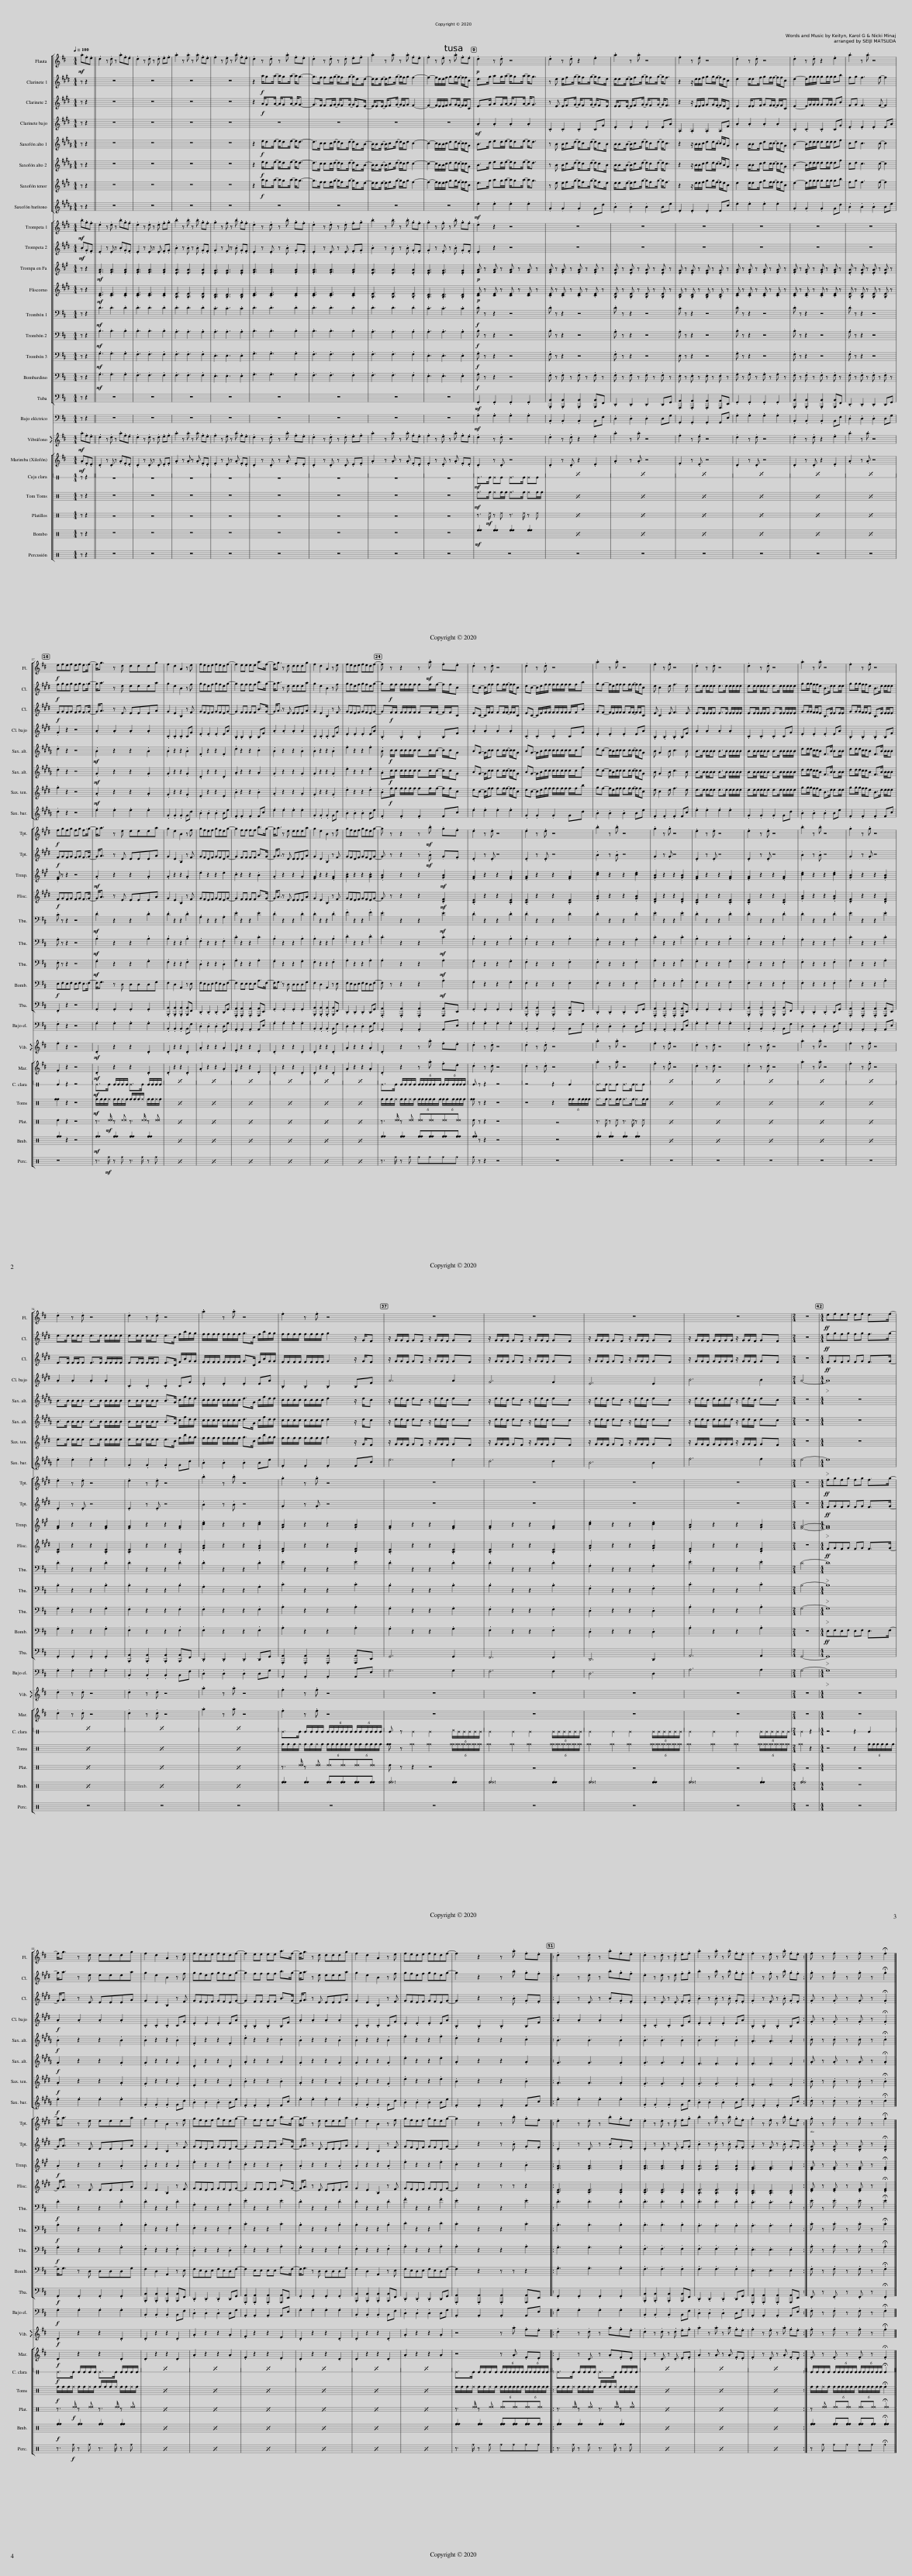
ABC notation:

X:1
%%score [ 1 2 3 4 5 6 7 8 ] [ 9 10 11 12 13 14 15 16 17 ] 18 19 [ 20 21 22 23 24 25 ]
L:1/8
Q:1/4=100
M:4/4
I:linebreak $
K:D
V:1 treble
V:2 treble transpose=-2
V:3 treble transpose=-2
V:4 treble transpose=-14
V:5 treble transpose=-9
V:6 treble transpose=-9
V:7 treble transpose=-14
V:8 treble transpose=-21
V:9 treble transpose=-2
V:10 treble transpose=-2
V:11 treble transpose=-7
V:12 treble transpose=-2
V:13 bass
V:14 bass
V:15 bass
V:16 bass
V:17 bass
V:18 bass transpose=-12
V:19 treble
V:20 treble
V:21 perc stafflines=1
K:none
V:22 perc
K:none
V:23 perc stafflines=3
K:none
V:24 perc
K:none
V:25 perc
K:none
V:1
!mf! .a.f.e || .d2 z .d z .a.f.e | .d2 z .d z .d .e.f | .a2 z .a z .a .f.e | .f2 z .e z .a .f.e | %5
 .d2 z .d z .a .f.e | .d2 z .d z .d .e.f | .a2 z .a z .a .f.e | .f2 z .e z .a .f.e |!p! .d2 z .d z4 | %10
 .d2 z .d z2 .e2 | .a2 z .a z4 | .f2 z .e z4 | .d2 z .d z4 | .d2 z .d z2 .e2 | %15
 .a2 z .a z4 |$!f! efef ef e>f- | f<g z d dddg | f2 d2 A2 z e | fede fedf- | %20
 f2 ee ee a>f- | f<g z d dddg | f2 d2 A2 z e | fede fedf- | f z z2 z!mf! .a .f.e | %25
 .d2 z .d z4 | .d2 z .d z4 | .a2 z .a z4 | .f2 z .f z4 | .d2 z .d z4 | %30
 .d2 z .d z4 | .a2 z .a z4 | .f2 z .f z4 |$ .d2 z .d z4 | .d2 z .d z4 | %35
 .a2 z .a z4 | .f2 z .f z4 | z8 | z8 | z8 | %40
 z8 |[M:2/4] z4 |[M:4/4]!ff! efef ef e>f- |$ f<g z d dddg | f2 d2 A2 z e | %45
 fede fedf- | f2 ee ee a>f- | f<g z d dddg | f2 d2 A2 z e | fede fedf- | %50
 f2 z2 z .a .f.e |: .d2 z .d z .a.f.e | .d2 z .d z .d .e.f | .a2 z .a z .a .f.e | .f2 z .e z .a .f.e :| %55
 .f z .f z .f z .!fermata!f2 |] %56
V:2
[K:E] z z2 || z8 | z8 | z8 | z8 | %5
 z2!f! a/ga/- a/ga/- a<g- | g>f ff/g/- g/fg/- g/ee/- | e/ee/- e/fg/- g/f/g f2- | f2- f/e/e/f/ gg/f/- f/f/c | e>g ag/a/- a/ga/- a<g | %10
 z e e/fg/- g/fg/- g/fe/ | e/ee/- e/fg/- g/fg/- g<f | z2 z/ e/e/f/ gg/f/- f/e/c | e2 e/ef/ gf/f/- f/f/c | e2- e/g/g/g/ gg/g/ gb | %15
 fg f3 f- f2 |$!f! fgfg fg f>g- | g<a z e eeea | g2 e2 B2 z f | gfef gfeg- | %20
 g2 ff ff b>g- | g<a z e eeea | g2 e2 B2 z f | gfef gfeg- | g!f!f/f/ f/f/f/f/ ff/f/- f/f/c | %25
 ec- c/f/f ff/f/- f/f/c | ec- c/e/f/f/ f/f/f/f/ f/f/b | gf- f/e/f/f/ ff/f/- f/f/c | e c2 e f3 e | e>e e/e/e e>e e/e/e/e/ | %30
 ee/e/ e/e/e e>e e/e/e/e/ | gg/g/ f/f/e B>e ee/e/ | gg/g/ f/f/e B>e e/e/e |$ e>e e/e/e e>e e/e/e/e/ | ee/e/ e/e/e e>c f/b/g/g/ | %35
 f/f/f/f/ f/f/f/f/ g>c f/b/g/g/ | f/f/f/f/ f/f/f/f/ g2 z/ G/F | z/ G/G/F/ GF z/ G/G/F/ GF | z/ G/G/F/ GF z/ G/G/F/ GF | z/ G/G/F/ GF z/ G/G/F/ GF | %40
 z/ G/G/F/ G/F/G/G/ z/ G/G/F/ GF |[M:2/4] z4 |[M:4/4]!ff! fgfg fg f>g- |$ g<a z e eeea | g2 e2 B2 z f | %45
 gfef gfeg- | g2 ff ff b>g- | g<a z e eeea | g2 e2 B2 z f | gfef gfeg- | %50
 g2 z2 z .b .g.f |: .e2 z .e z .b.g.f | .e2 z .e z .e .f.g | .b2 z .b z .b .g.f | .g2 z .f z .b .g.f :| %55
 .g z .g z .g z .!fermata!g2 |] %56
V:3
[K:E] z z2 || z8 | z8 | z8 | z8 | %5
 z2!f! A/GA/- A/GA/- A<G- | G>F FF/G/- G/FG/- G/EE/- | E/EE/- E/FG/- G/F/G F2- | F2- F/E/E/F/ GG/F/- F/F/C | E>G AG/A/- A/GA/- A<G | %10
 z E E/FG/- G/FG/- G/FE/ | E/EE/- E/FG/- G/FG/- G<F | z2 z/ E/E/F/ GG/F/- F/E/C | E2 E/EF/ GF/F/- F/F/C | E2- E/G/G/G/ GG/G/ GB | %15
 FG F3 F- F2 |$!f! FGFG FG F>G- | G<A z E EEEA | G2 E2 B,2 z F | GFEF GFEG- | %20
 G2 FF FF B>G- | G<A z E EEEA | G2 E2 B,2 z F | GFEF GFEG- | G!f!F/F/ F/F/F/F/ FF/F/- F/F/C | %25
 EC- C/F/F FF/F/- F/F/C | EC- C/E/F/F/ F/F/F/F/ F/F/B | GF- F/E/F/F/ FF/F/- F/F/C | E C2 E F3 E | E>E E/E/E E>E E/E/E/E/ | %30
 EE/E/ E/E/E E>E E/E/E/E/ | GG/G/ F/F/E B,>E EE/E/ | GG/G/ F/F/E B,>E E/E/E |$ E>E E/E/E E>E E/E/E/E/ | EE/E/ E/E/E E>C F/B/G/G/ | %35
 F/F/F/F/ F/F/F/F/ G>C F/B/G/G/ | F/F/F/F/ F/F/F/F/ G2 z/ G/F | z/ G/G/F/ GF z/ G/G/F/ GF | z/ G/G/F/ GF z/ G/G/F/ GF | z/ G/G/F/ GF z/ G/G/F/ GF | %40
 z/ G/G/F/ G/F/G/G/ z/ G/G/F/ GF |[M:2/4] z4 |[M:4/4]!ff! FGFG FG F>G- |$ G<A z E EEEA | G2 E2 B,2 z F | %45
 GFEF GFEG- | G2 FF FF B>G- | G<A z E EEEA | G2 E2 B,2 z F | GFEF GFEG- | %50
 G2 z2 z .B .G.F |: .E2 z .E z .B.G.F | .E2 z .E z .E .F.G | .B2 z .B z .B .G.F | .G2 z .F z .B .G.F :| %55
 .G z .G z .G z .!fermata!G2 |] %56
V:4
[K:E] z z2 || z8 | z8 | z8 | z8 | %5
 z8 | z8 | z8 | z8 |!mf! .A2 .A2 .A2 .A2 | %10
 .C2 .C2 .C2 CG | .E2 .E2 .E2 EA | .A,2 .A,2 .A,2 A,F | .A2 .A2 .A2 .A2 | .C2 .C2 .C2 CG | %15
 .E2 .E2 .E2 EA |$ .G2 z2 z4 | .A2 .A2 .A2 .A2 | .C2 .C2 .C2 CG | .E2 .E2 .E2 EA | %20
 .B,2 .B,2 .B,2 B,F | .A2 .A2 .A2 .A2 | .C2 .C2 .C2 CG | .E2 .E2 .E2 EA | .B,2 .B,2 .B,2 B,F | %25
 .A2 .A2 .A2 .A2 | .C2 .C2 .C2 CG | .E2 .E2 .E2 EA | .B,2 .B,2 .B,2 B,F | .A2 .A2 .A2 .A2 | %30
 .C2 .C2 .C2 CG | .E2 .E2 .E2 EA | .B,2 .B,2 .B,2 B,F |$ .A2 .A2 .A2 .A2 | .C2 .C2 .C2 CG | %35
 .E2 .E2 .E2 EA | .B,2 .B,2 .B,2 B,F | A6 A2 | G6 G2 | E6 E2 | %40
 B6 B2 |[M:2/4] A4- |[M:4/4]!>(! A8!>)! |$!f! .A2 .A2 .A2 .A2 | .C2 .C2 .C2 CG | %45
 .E2 .E2 .E2 EA | .B,2 .B,2 .B,2 B,F | .A2 .A2 .A2 .A2 | .C2 .C2 .C2 CG | .E2 .E2 .E2 EA | %50
 .B,2 .B,2 .B,2 B,F |: .A2 .A2 .A2 .A2 | .C2 .C2 .C2 CG | .E2 .E2 .E2 EA | .B,2 .B,2 .B,2 B,F :| %55
 .G z .G z .G z .!fermata!G2 |] %56
V:5
[K:B] z z2 || z8 | z8 | z8 | z8 | %5
 z2!f! e/de/- e/de/- e<d- | d>c cc/d/- d/cd/- d/BB/- | B/BB/- B/cd/- d/c/d c2- | c2- c/B/B/c/ dd/c/- c/c/G | B>d ed/e/- e/de/- e<d | %10
 z B B/cd/- d/cd/- d/cB/ | B/BB/- B/cd/- d/cd/- d<c | z2 z/ B/B/c/ dd/c/- c/B/G | B2 B/Bc/ dc/c/- c/c/G | B2- B/d/d/d/ dd/d/ df | %15
 cd c3 c- c2 |$ .d2 z2 z4 |!mf! .B2 z2 z2 .B2 | .B2 z2 z2 .B2 | .F2 z2 z2 .F2 | %20
 .d2 z2 z2 .c2 | .B2 z2 z2 .B2 | .B2 z2 z2 .B2 | .f2 z2 z2 .f2 | .B!f! c/c/ c/c/c/c/ cc/c/- c/c/G | %25
 BG- G/c/c cc/c/- c/c/G | BG- G/B/c/c/ c/c/c/c/ c/c/f | dc- c/B/c/c/ cc/c/- c/c/G | B G2 B c3 B | B>B B/B/B B>B B/B/B/B/ | %30
 BB/B/ B/B/B B>B B/B/B/B/ | dd/d/ c/c/B F>B BB/B/ | dd/d/ c/c/B F>B B/B/B |$ B>B B/B/B B>B B/B/B/B/ | BB/B/ B/B/B B>G c/f/d/d/ | %35
 c/c/c/c/ c/c/c/c/ d>G c/f/d/d/ | c/c/c/c/ c/c/c/c/ d2 z/ d/c | z/ d/d/c/ dc z/ d/d/c/ dc | z/ d/d/c/ dc z/ d/d/c/ dc | z/ d/d/c/ dc z/ d/d/c/ dc | %40
 z/ d/d/c/ d/c/d/d/ z/ d/d/c/ dc |[M:2/4] z4 |[M:4/4] z8 |$!f! .B2 z2 z2 .B2 | .B2 z2 z2 .B2 | %45
 .F2 z2 z2 .F2 | .d2 z2 z2 .c2 | .B2 z2 z2 .B2 | .B2 z2 z2 .B2 | .f2 z2 z2 .f2 | %50
 .d2 z2 z2 .c2 |: .B3 .B3 .B2 | .B3 .B3 .B2 | .B3 .B3 .B2 | .A3 .A3 .A2 :| %55
 .c z .c z .c z .!fermata!c2 |] %56
V:6
[K:B] z z2 || z8 | z8 | z8 | z8 | %5
 z2!f! e/de/- e/de/- e<d- | d>c cc/d/- d/cd/- d/BB/- | B/BB/- B/cd/- d/c/d c2- | c2- c/B/B/c/ dd/c/- c/c/G | B>d ed/e/- e/de/- e<d | %10
 z B B/cd/- d/cd/- d/cB/ | B/BB/- B/cd/- d/cd/- d<c | z2 z/ B/B/c/ dd/c/- c/B/G | B2 B/Bc/ dc/c/- c/c/G | B2- B/d/d/d/ dd/d/ df | %15
 cd c3 c- c2 |$ .d2 z2 z4 |!mf! .G2 z2 z2 .G2 | .G2 z2 z2 .G2 | .D2 z2 z2 .D2 | %20
 .A2 z2 z2 .A2 | .G2 z2 z2 .G2 | .G2 z2 z2 .G2 | .e2 z2 z2 .e2 | .A!f!c/c/ c/c/c/c/ cc/c/- c/c/G | %25
 BG- G/c/c cc/c/- c/c/G | BG- G/B/c/c/ c/c/c/c/ c/c/f | dc- c/B/c/c/ cc/c/- c/c/G | B G2 B c3 B | B>B B/B/B B>B B/B/B/B/ | %30
 BB/B/ B/B/B B>B B/B/B/B/ | dd/d/ c/c/B F>B BB/B/ | dd/d/ c/c/B F>B B/B/B |$ B>B B/B/B B>B B/B/B/B/ | BB/B/ B/B/B B>G c/f/d/d/ | %35
 c/c/c/c/ c/c/c/c/ d>G c/f/d/d/ | c/c/c/c/ c/c/c/c/ d2 z/ d/c | z/ d/d/c/ dc z/ d/d/c/ dc | z/ d/d/c/ dc z/ d/d/c/ dc | z/ d/d/c/ dc z/ d/d/c/ dc | %40
 z/ d/d/c/ d/c/d/d/ z/ d/d/c/ dc |[M:2/4] z4 |[M:4/4] z8 |$!f! .G2 z2 z2 .G2 | .G2 z2 z2 .G2 | %45
 .D2 z2 z2 .D2 | .A2 z2 z2 .A2 | .G2 z2 z2 .G2 | .G2 z2 z2 .G2 | .e2 z2 z2 .e2 | %50
 .A2 z2 z2 .A2 |: .G3 .G3 .G2 | .G3 .G3 .G2 | .F3 .F3 .F2 | .F3 .F3 .F2 :| %55
 .A z .A z .A z .!fermata!A2 |] %56
V:7
[K:E] z z2 || z8 | z8 | z8 | z8 | %5
 z2!f! a/ga/- a/ga/- a<g- | g>f ff/g/- g/fg/- g/ee/- | e/ee/- e/fg/- g/f/g f2- | f2- f/e/e/f/ gg/f/- f/f/c | e>g ag/a/- a/ga/- a<g | %10
 z e e/fg/- g/fg/- g/fe/ | e/ee/- e/fg/- g/fg/- g<f | z2 z/ e/e/f/ gg/f/- f/e/c | e2 e/ef/ gf/f/- f/f/c | e2- e/g/g/g/ gg/g/ gb | %15
 fg f3 f- f2 |$ .g2 z2 z4 |!mf! .A2 z2 z2 .A2 | .G2 z2 z2 .G2 | .E2 z2 z2 .E2 | %20
 .B2 z2 z2 .B2 | .A2 z2 z2 .A2 | .G2 z2 z2 .G2 | .e2 z2 z2 .e2 | .B!f!f/f/ f/f/f/f/ ff/f/- f/f/c | %25
 ec- c/f/f ff/f/- f/f/c | ec- c/e/f/f/ f/f/f/f/ f/f/b | gf- f/e/f/f/ ff/f/- f/f/c | e c2 e f3 e | e>e e/e/e e>e e/e/e/e/ | %30
 ee/e/ e/e/e e>e e/e/e/e/ | gg/g/ f/f/e B>e ee/e/ | gg/g/ f/f/e B>e e/e/e |$ e>e e/e/e e>e e/e/e/e/ | ee/e/ e/e/e e>c f/b/g/g/ | %35
 f/f/f/f/ f/f/f/f/ g>c f/b/g/g/ | f/f/f/f/ f/f/f/f/ g2 z/ G/F | z/ G/G/F/ GF z/ G/G/F/ GF | z/ G/G/F/ GF z/ G/G/F/ GF | z/ G/G/F/ GF z/ G/G/F/ GF | %40
 z/ G/G/F/ G/F/G/G/ z/ G/G/F/ GF |[M:2/4] z4 |[M:4/4] z8 |$!f! .A2 z2 z2 .A2 | .G2 z2 z2 .G2 | %45
 .E2 z2 z2 .E2 | .B2 z2 z2 .B2 | .A2 z2 z2 .A2 | .G2 z2 z2 .G2 | .e2 z2 z2 .e2 | %50
 .B2 z2 z2 .B2 |: .A3 .A3 .A2 | .G3 .G3 .G2 | .G3 .G3 .G2 | .F3 .F3 .F2 :| %55
 .B z .B z .B z .!fermata!B2 |] %56
V:8
[K:B] z z2 || z8 | z8 | z8 | z8 | %5
 z8 | z8 | z8 | z8 |!mf! .e2 .e2 .e2 .e2 | %10
 .G2 .G2 .G2 Gd | .B2 .B2 .B2 Be | .E2 .E2 .E2 Ec | .e2 .e2 .e2 .e2 | .G2 .G2 .G2 Gd | %15
 .B2 .B2 .B2 Be |$ .d2 z2 z4 | .e2 .e2 .e2 .e2 | .G2 .G2 .G2 Gd | .B2 .B2 .B2 Be | %20
 .F2 .F2 .F2 Fc | .e2 .e2 .e2 .e2 | .G2 .G2 .G2 Gd | .B2 .B2 .B2 Be | .F2 .F2 .F2 Fc | %25
 .e2 .e2 .e2 .e2 | .G2 .G2 .G2 Gd | .B2 .B2 .B2 Be | .F2 .F2 .F2 Fc | .e2 .e2 .e2 .e2 | %30
 .G2 .G2 .G2 Gd | .B2 .B2 .B2 Be | .F2 .F2 .F2 Fc |$ .e2 .e2 .e2 .e2 | .G2 .G2 .G2 Gd | %35
 .B2 .B2 .B2 Be | .F2 .F2 .F2 Fc | e6 e2 | d6 d2 | B6 B2 | %40
 f6 f2 |[M:2/4] e4- |[M:4/4]!>(! e8!>)! |$!f! .e2 .e2 .e2 .e2 | .G2 .G2 .G2 Gd | %45
 .B2 .B2 .B2 Be | .F2 .F2 .F2 Fc | .e2 .e2 .e2 .e2 | .G2 .G2 .G2 Gd | .B2 .B2 .B2 Be | %50
 .F2 .F2 .F2 Fc |: .e2 .e2 .e2 .e2 | .G2 .G2 .G2 Gd | .B2 .B2 .B2 Be | .F2 .F2 .F2 Fc :| %55
 .d z .d z .d z .!fermata!d2 |] %56
V:9
[K:E]!mf! .b.g.f || .e2 z .e z .b.g.f | .e2 z .e z .e .f.g | .b2 z .b z .b .g.f | .g2 z .f z .b .g.f | %5
 .e2 z .e z .b .g.f | .e2 z .e z .e .f.g | .b2 z .b z .b .g.f | .g2 z .f z .b .g.f | .e2 z2 z4 | %10
 z8 | z8 | z8 | z8 | z8 | %15
 z8 |$!f! fgfg fg f>g- | g<a z e eeea | g2 e2 B2 z f | gfef gfeg- | %20
 g2 ff ff b>g- | g<a z e eeea | g2 e2 B2 z f | gfef gfeg- | g z z2 z!mf! .b .g.f | %25
 .e2 z .e z4 | .e2 z .e z4 | .b2 z .b z4 | .g2 z .g z4 | .e2 z .e z4 | %30
 .e2 z .e z4 | .b2 z .b z4 | .g2 z .g z4 |$ .e2 z .e z4 | .e2 z .e z4 | %35
 .b2 z .b z4 | .g2 z .g z4 | z8 | z8 | z8 | %40
 z8 |[M:2/4] z4 |[M:4/4]!ff! fgfg fg f>g- |$ g<a z e eeea | g2 e2 B2 z f | %45
 gfef gfeg- | g2 ff ff b>g- | g<a z e eeea | g2 e2 B2 z f | gfef gfeg- | %50
 g2 z2 z .b .g.f |: .e2 z .e z .b.g.f | .e2 z .e z .e .f.g | .b2 z .b z .b .g.f | .g2 z .f z .b .g.f :| %55
 .g z .g z .g z .!fermata!g2 |] %56
V:10
[K:E]!mf! .B.G.F || .E2 z .E z .B.G.F | .E2 z .E z .E .F.G | .B2 z .B z .B .G.F | .G2 z .F z .B .G.F | %5
 .E2 z .E z .B .G.F | .E2 z .E z .E .F.G | .B2 z .B z .B .G.F | .G2 z .F z .B .G.F | .E2 z2 z4 | %10
 z8 | z8 | z8 | z8 | z8 | %15
 z8 |$!f! FGFG FG F>G- | G<A z E EEEA | G2 E2 B,2 z F | GFEF GFEG- | %20
 G2 FF FF B>G- | G<A z E EEEA | G2 E2 B,2 z F | GFEF GFEG- | G z z2 z!mf! .B .G.F | %25
 .E2 z .E z4 | .E2 z .E z4 | .B2 z .B z4 | .G2 z .G z4 | .E2 z .E z4 | %30
 .E2 z .E z4 | .B2 z .B z4 | .G2 z .G z4 |$ .E2 z .E z4 | .E2 z .E z4 | %35
 .B2 z .B z4 | .G2 z .G z4 | z8 | z8 | z8 | %40
 z8 |[M:2/4] z4 |[M:4/4]!ff! FGFG FG F>G- |$ G<A z E EEEA | G2 E2 B,2 z F | %45
 GFEF GFEG- | G2 FF FF B>G- | G<A z E EEEA | G2 E2 B,2 z F | GFEF GFEG- | %50
 G2 z2 z .B .G.F |: .E2 z .E z .B.G.F | .E2 z .E z .E .F.G | .B2 z .B z .B .G.F | .G2 z .F z .B .G.F :| %55
 .[DG] z .[DG] z .[DG] z .!fermata![DG]2 |] %56
V:11
[K:A] z z2 ||!mf! .[FA]3 .[FA]3 .[FA]2 | .[FA]3 .[FA]3 .[FA]2 | .[EA]3 .[EA]3 .[EA]2 | .[EG]3 .[EG]3 .[EG]2 | %5
 .[FA]3 .[FA]3 .[FA]2 | .[FA]3 .[FA]3 .[FA]2 | .[EA]3 .[EA]3 .[EA]2 | .[EG]3 .[EG]3 .[EG]2 |!p! [FA] z [FA] z [FA] z [FA] z | %10
 .[FA] z .[FA] z .[FA] z .[FA] z | .[EA] z .[EA] z .[EA] z .[EA] z | .[EG] z .[EG] z .[EG] z .[EG] z | .[FA] z .[FA] z .[FA] z .[FA] z | .[FA] z .[FA] z .[FA] z .[FA] z | %15
 .[EA] z .[EA] z .[EA] z .[EA] z |$ .[EG] z z2 z4 |!mf! .A2 z2 z2 .A2 | .A2 z2 z2 .A2 | .e2 z2 z2 .e2 | %20
 .c2 z2 z2 .B2 | .A2 z2 z2 .A2 | .[FA]2 z2 z2 .[FA]2 | .[Ac]2 z2 z2 .[Ac]2 | .[GB]2 z2 z2!mf! .[GB]2 | %25
 .[FA]2 z2 z2 .[FA]2 | .[FA]2 z2 z2 .[FA]2 | .[ce]2 z2 z2 .[ce]2 | .[GB]2 z2 z2 .[GB]2 | .[FA]2 z2 z2 .[FA]2 | %30
 .[FA]2 z2 z2 .[FA]2 | .[ce]2 z2 z2 .[ce]2 | .[GB]2 z2 z2 .[GB]2 |$ .[FA]2 z2 z2 .[FA]2 | .[FA]2 z2 z2 .[FA]2 | %35
 .[ce]2 z2 z2 .[ce]2 | .[GB]2 z2 z2 .[GB]2 | .[FA]2 z2 z2 .[FA]2 | .[FA]2 z2 z2 .[FA]2 | .[ce]2 z2 z2 .[ce]2 | %40
 .[GB]2 z2 z2 .[GB]2 |[M:2/4] [FA]4- |[M:4/4]!>(! [FA]8!>)! |$!f! .A2 z2 z2 .A2 | .A2 z2 z2 .A2 | %45
 .e2 z2 z2 .e2 | .c2 z2 z2 .B2 | .A2 z2 z2 .A2 | .A2 z2 z2 .A2 | .e2 z2 z2 .e2 | %50
 .c2 z2 z2 .B2 |: .[FA]3 .[FA]3 .[FA]2 | .[FA]3 .[FA]3 .[FA]2 | .[EA]3 .[EA]3 .[EA]2 | .[EG]3 .[EG]3 .[EG]2 :| %55
 .[EG] z .[EG] z .[EG] z .!fermata![EG]2 |] %56
V:12
[K:E] z z2 ||!mf! .[CE]3 .[CE]3 .[CE]2 | .[CE]3 .[CE]3 .[CE]2 | .[B,E]3 .[B,E]3 .[B,E]2 | .[B,D]3 .[B,D]3 .[B,D]2 | %5
 .[CE]3 .[CE]3 .[CE]2 | .[CE]3 .[CE]3 .[CE]2 | .[B,E]3 .[B,E]3 .[B,E]2 | .[B,D]3 .[B,D]3 .[B,D]2 |!p! [CE] z [CE] z [CE] z [CE] z | %10
 .[CE] z .[CE] z .[CE] z .[CE] z | .[B,E] z .[B,E] z .[B,E] z .[B,E] z | .[B,D] z .[B,D] z .[B,D] z .[B,D] z | .[CE] z .[CE] z .[CE] z .[CE] z | .[CE] z .[CE] z .[CE] z .[CE] z | %15
 .[B,E] z .[B,E] z .[B,E] z .[B,E] z |$!f! FGFG FG F>G- | G<A z E EEEA | G2 E2 B,2 z F | GFEF GFEG- | %20
 G2 FF FF B>G- | G<A z E EEEA | G2 E2 B,2 z F | GFEF GFEG- | G z z2 z2!mf! .[DF]2 | %25
 .[CE]2 z2 z2 .[CE]2 | .[CE]2 z2 z2 .[CE]2 | .[GB]2 z2 z2 .[GB]2 | .[DF]2 z2 z2 .[DF]2 | .[CE]2 z2 z2 .[CE]2 | %30
 .[CE]2 z2 z2 .[CE]2 | .[GB]2 z2 z2 .[GB]2 | .[DF]2 z2 z2 .[DF]2 |$ .[CE]2 z2 z2 .[CE]2 | .[CE]2 z2 z2 .[CE]2 | %35
 .[GB]2 z2 z2 .[GB]2 | .[DF]2 z2 z2 .[DF]2 | .[CE]2 z2 z2 .[CE]2 | .[CE]2 z2 z2 .[CE]2 | .[GB]2 z2 z2 .[GB]2 | %40
 .[DF]2 z2 z2 .[DF]2 |[M:2/4] z4 |[M:4/4]!ff! FGFG FG F>G- |$ G<A z E EEEA | G2 E2 B,2 z F | %45
 GFEF GFEG- | G2 FF FF B>G- | G<A z E EEEA | G2 E2 B,2 z F | GFEF GFEG- | %50
 G2 z2 z z z2 |: .[CE]3 .[CE]3 .[CE]2 | .[CE]3 .[CE]3 .[CE]2 | .[B,E]3 .[B,E]3 .[B,E]2 | .[B,D]3 .[B,D]3 .[B,D]2 :| %55
 .[DF] z .[DF] z .[DF] z .!fermata![DF]2 |] %56
V:13
 z z2 ||!mf! .D3 .D3 .D2 | .D3 .D3 .D2 | .D3 .D3 .D2 | .C3 .C3 .C2 | %5
 .D3 .D3 .D2 | .D3 .D3 .D2 | .D3 .D3 .D2 | .C3 .C3 .C2 |!f! .D z z2 z4 | %10
 .D z z2 z4 | .D z z2 z4 | .C z z2 z4 | .D z z2 z4 | .D z z2 z4 | %15
 .D z z2 z4 |$ .C z z2 z4 |!mf! .D2 z2 z2 .D2 | .D2 z2 z2 .D2 | .A,2 z2 z2 .A,2 | %20
 .E2 z2 z2 .E2 | .D2 z2 z2 .D2 | .D2 z2 z2 .D2 | .F2 z2 z2 .F2 | .E2 z2 z2!mf! .E2 | %25
 .D2 z2 z2 .D2 | .D2 z2 z2 .D2 | .D2 z2 z2 .D2 | .E2 z2 z2 .E2 | .D2 z2 z2 .D2 | %30
 .D2 z2 z2 .D2 | .D2 z2 z2 .D2 | .E2 z2 z2 .E2 |$ .D2 z2 z2 .D2 | .D2 z2 z2 .D2 | %35
 .D2 z2 z2 .D2 | .E2 z2 z2 .E2 | .D2 z2 z2 .D2 | .D2 z2 z2 .D2 | .A,2 z2 z2 .A,2 | %40
 .E2 z2 z2 .E2 |[M:2/4] D4- |[M:4/4]!>(! D8!>)! |$!f! .D2 z2 z2 .D2 | .D2 z2 z2 .D2 | %45
 .A,2 z2 z2 .A,2 | .E2 z2 z2 .E2 | .D2 z2 z2 .D2 | .D2 z2 z2 .D2 | .F2 z2 z2 .F2 | %50
 .E2 z2 z2 .E2 |: .D3 .D3 .D2 | .D3 .D3 .D2 | .D3 .D3 .D2 | .C3 .C3 .C2 :| %55
 .E z .E z .E z .!fermata!E2 |] %56
V:14
 z z2 ||!mf! .B,3 .B,3 .B,2 | .B,3 .B,3 .B,2 | .A,3 .A,3 .A,2 | .A,3 .A,3 .A,2 | %5
 .B,3 .B,3 .B,2 | .B,3 .B,3 .B,2 | .A,3 .A,3 .A,2 | .A,3 .A,3 .A,2 |!f! .B, z z2 z4 | %10
 .B, z z2 z4 | .A, z z2 z4 | .A, z z2 z4 | .B, z z2 z4 | .B, z z2 z4 | %15
 .A, z z2 z4 |$ .A, z z2 z4 |!mf! .B,2 z2 z2 .B,2 | .B,2 z2 z2 .B,2 | .F,2 z2 z2 .F,2 | %20
 .C2 z2 z2 .C2 | .B,2 z2 z2 .B,2 | .B,2 z2 z2 .B,2 | .D2 z2 z2 .D2 | .C2 z2 z2!mf! .C2 | %25
 .B,2 z2 z2 .B,2 | .B,2 z2 z2 .B,2 | .A,2 z2 z2 .A,2 | .C2 z2 z2 .C2 | .B,2 z2 z2 .B,2 | %30
 .B,2 z2 z2 .B,2 | .A,2 z2 z2 .A,2 | .C2 z2 z2 .C2 |$ .B,2 z2 z2 .B,2 | .B,2 z2 z2 .B,2 | %35
 .A,2 z2 z2 .A,2 | .C2 z2 z2 .C2 | .B,2 z2 z2 .B,2 | .B,2 z2 z2 .B,2 | .F,2 z2 z2 .F,2 | %40
 .C2 z2 z2 .C2 |[M:2/4] B,4- |[M:4/4]!>(! B,8!>)! |$!f! .B,2 z2 z2 .B,2 | .B,2 z2 z2 .B,2 | %45
 .F,2 z2 z2 .F,2 | .C2 z2 z2 .C2 | .B,2 z2 z2 .B,2 | .B,2 z2 z2 .B,2 | .D2 z2 z2 .D2 | %50
 .C2 z2 z2 .C2 |: .B,3 .B,3 .B,2 | .B,3 .B,3 .B,2 | .A,3 .A,3 .A,2 | .A,3 .A,3 .A,2 :| %55
 .C z .C z .C z .!fermata!C2 |] %56
V:15
 z z2 ||!mf! .G,3 .G,3 .G,2 | .F,3 .F,3 .F,2 | .F,3 .F,3 .F,2 | .E,3 .E,3 .E,2 | %5
 .G,3 .G,3 .G,2 | .F,3 .F,3 .F,2 | .F,3 .F,3 .F,2 | .E,3 .E,3 .E,2 |!f! .G, z z2 z4 | %10
 .F, z z2 z4 | .F, z z2 z4 | .E, z z2 z4 | .G, z z2 z4 | .F, z z2 z4 | %15
 .F, z z2 z4 |$ .E, z z2 z4 |!mf! .G,2 z2 z2 .G,2 | .F,2 z2 z2 .F,2 | .D,2 z2 z2 .D,2 | %20
 .A,2 z2 z2 .A,2 | .G,2 z2 z2 .G,2 | .F,2 z2 z2 .F,2 | .A,2 z2 z2 .A,2 | .A,2 z2 z2!mf! .A,2 | %25
 .G,2 z2 z2 .G,2 | .F,2 z2 z2 .F,2 | .F,2 z2 z2 .F,2 | .A,2 z2 z2 .A,2 | .G,2 z2 z2 .G,2 | %30
 .F,2 z2 z2 .F,2 | .F,2 z2 z2 .F,2 | .A,2 z2 z2 .A,2 |$ .G,2 z2 z2 .G,2 | .F,2 z2 z2 .F,2 | %35
 .F,2 z2 z2 .F,2 | .A,2 z2 z2 .A,2 | .G,2 z2 z2 .G,2 | .F,2 z2 z2 .F,2 | .D,2 z2 z2 .D,2 | %40
 .A,2 z2 z2 .A,2 |[M:2/4] G,4- |[M:4/4]!>(! G,8!>)! |$!f! .G,2 z2 z2 .G,2 | .F,2 z2 z2 .F,2 | %45
 .D,2 z2 z2 .D,2 | .A,2 z2 z2 .A,2 | .G,2 z2 z2 .G,2 | .F,2 z2 z2 .F,2 | .A,2 z2 z2 .A,2 | %50
 .A,2 z2 z2 .A,2 |: .G,3 .G,3 .G,2 | .F,3 .F,3 .F,2 | .F,3 .F,3 .F,2 | .E,3 .E,3 .E,2 :| %55
 .A, z .A, z .A, z .!fermata!A,2 |] %56
V:16
 z z2 ||!mf! .G,3 .G,3 .G,2 | .F,3 .F,3 .F,2 | .F,3 .F,3 .F,2 | .E,3 .E,3 .E,2 | %5
 .G,3 .G,3 .G,2 | .F,3 .F,3 .F,2 | .F,3 .F,3 .F,2 | .E,3 .E,3 .E,2 |!f! .G, z z2 z4 | %10
 .F, z .F, z .F, z .F, z | .F, z .F, z .F, z .F, z | .E, z .E, z .E, z .E, z | .G, z .G, z .G, z .G, z | .F, z .F, z .F, z .F, z | %15
 .F, z .F, z .F, z .F, z |$!f! E,F,E,F, E,F, E,>F,- | F,<G, z D, D,D,D,G, | F,2 D,2 A,,2 z E, | F,E,D,E, F,E,D,F,- | %20
 F,2 E,E, E,E, A,>F,- | F,<G, z D, D,D,D,G, | F,2 D,2 A,,2 z E, | F,E,D,E, F,E,D,F,- | F, z z2 z2!mf! .A,2 | %25
 .G,2 z2 z2 .G,2 | .F,2 z2 z2 .F,2 | .F,2 z2 z2 .F,2 | .A,2 z2 z2 .A,2 | .G,2 z2 z2 .G,2 | %30
 .F,2 z2 z2 .F,2 | .F,2 z2 z2 .F,2 | .A,2 z2 z2 .A,2 |$ .G,2 z2 z2 .G,2 | .F,2 z2 z2 .F,2 | %35
 .F,2 z2 z2 .F,2 | .A,2 z2 z2 .A,2 | .G,2 z2 z2 .G,2 | .F,2 z2 z2 .F,2 | .D,2 z2 z2 .D,2 | %40
 .A,2 z2 z2 .A,2 |[M:2/4] z4 |[M:4/4]!ff! E,F,E,F, E,F, E,>F,- |$ F,<G, z D, D,D,D,G, | F,2 D,2 A,,2 z E, | %45
 F,E,D,E, F,E,D,F,- | F,2 E,E, E,E, A,>F,- | F,<G, z D, D,D,D,G, | F,2 D,2 A,,2 z E, | F,E,D,E, F,E,D,F,- | %50
 F,2 z2 z z z2 |: .G,3 .G,3 .G,2 | .F,3 .F,3 .F,2 | .F,3 .F,3 .F,2 | .E,3 .E,3 .E,2 :| %55
 .F, z .F, z .F, z .!fermata!F,2 |] %56
V:17
 z z2 || z8 | z8 | z8 | z8 | %5
 z8 | z8 | z8 | z8 |!mf! .G,,2 .G,,2 .G,,2 .G,,2 | %10
 .[B,,,B,,]2 .[B,,,B,,]2 .[B,,,B,,]2 [B,,,B,,]F,, | .D,,2 .D,,2 .D,,2 D,,G,, | .[A,,,A,,]2 .[A,,,A,,]2 .[A,,,A,,]2 [A,,,A,,]E,, | .G,,2 .G,,2 .G,,2 .G,,2 | .[B,,,B,,]2 .[B,,,B,,]2 .[B,,,B,,]2 [B,,,B,,]F,, | %15
 .D,,2 .D,,2 .D,,2 D,,G,, |$ .F,,2 z2 z4 | .G,,2 .G,,2 .G,,2 .G,,2 | .[B,,,B,,]2 .[B,,,B,,]2 .[B,,,B,,]2 [B,,,B,,]F,, | .D,,2 .D,,2 .D,,2 D,,G,, | %20
 .[A,,,A,,]2 .[A,,,A,,]2 .[A,,,A,,]2 [A,,,A,,]E,, | .G,,2 .G,,2 .G,,2 .G,,2 | .[B,,,B,,]2 .[B,,,B,,]2 .[B,,,B,,]2 [B,,,B,,]F,, | .D,,2 .D,,2 .D,,2 D,,G,, | .[A,,,A,,]2 .[A,,,A,,]2 .[A,,,A,,]2 [A,,,A,,]E,, | %25
 .G,,2 .G,,2 .G,,2 .G,,2 | .[B,,,B,,]2 .[B,,,B,,]2 .[B,,,B,,]2 [B,,,B,,]F,, | .D,,2 .D,,2 .D,,2 D,,G,, | .[A,,,A,,]2 .[A,,,A,,]2 .[A,,,A,,]2 [A,,,A,,]E,, | .G,,2 .G,,2 .G,,2 .G,,2 | %30
 .[B,,,B,,]2 .[B,,,B,,]2 .[B,,,B,,]2 [B,,,B,,]F,, | .D,,2 .D,,2 .D,,2 D,,G,, | .[A,,,A,,]2 .[A,,,A,,]2 .[A,,,A,,]2 [A,,,A,,]E,, |$ .G,,2 .G,,2 .G,,2 .G,,2 | .[B,,,B,,]2 .[B,,,B,,]2 .[B,,,B,,]2 [B,,,B,,]F,, | %35
 .D,,2 .D,,2 .D,,2 D,,G,, | .[A,,,A,,]2 .[A,,,A,,]2 .[A,,,A,,]2 [A,,,A,,]E,, | G,,6 G,,2 | F,,6 F,,2 | D,,6 D,,2 | %40
 A,,6 A,,2 |[M:2/4] G,,4- |[M:4/4]!>(! G,,8!>)! |$!f! .G,,2 .G,,2 .G,,2 .G,,2 | .[B,,,B,,]2 .[B,,,B,,]2 .[B,,,B,,]2 [B,,,B,,]F,, | %45
 .D,,2 .D,,2 .D,,2 D,,G,, | .[A,,,A,,]2 .[A,,,A,,]2 .[A,,,A,,]2 [A,,,A,,]E,, | .G,,2 .G,,2 .G,,2 .G,,2 | .[B,,,B,,]2 .[B,,,B,,]2 .[B,,,B,,]2 [B,,,B,,]F,, | .D,,2 .D,,2 .D,,2 D,,G,, | %50
 .[A,,,A,,]2 .[A,,,A,,]2 .[A,,,A,,]2 [A,,,A,,]E,, |: .G,,2 .G,,2 .G,,2 .G,,2 | .[B,,,B,,]2 .[B,,,B,,]2 .[B,,,B,,]2 [B,,,B,,]F,, | .D,,2 .D,,2 .D,,2 D,,G,, | .[A,,,A,,]2 .[A,,,A,,]2 .[A,,,A,,]2 [A,,,A,,]E,, :| %55
 .F,, z .F,, z .F,, z .!fermata!F,,2 |] %56
V:18
 z z2 || z8 | z8 | z8 | z8 | %5
 z8 | z8 | z8 | z8 |!mf! .G,2 .G,2 .G,2 .G,2 | %10
 .B,,2 .B,,2 .B,,2 B,,F, | .D,2 .D,2 .D,2 D,G, | .G,,2 .G,,2 .G,,2 G,,E, | .G,2 .G,2 .G,2 .G,2 | .B,,2 .B,,2 .B,,2 B,,F, | %15
 .D,2 .D,2 .D,2 D,G, |$ .F,2 z2 z4 | .G,2 .G,2 .G,2 .G,2 | .B,,2 .B,,2 .B,,2 B,,F, | .D,2 .D,2 .D,2 D,G, | %20
 .A,,2 .A,,2 .A,,2 A,,E, | .G,2 .G,2 .G,2 .G,2 | .B,,2 .B,,2 .B,,2 B,,F, | .D,2 .D,2 .D,2 D,G, | .A,,2 .A,,2 .A,,2 A,,E, | %25
 .G,2 .G,2 .G,2 .G,2 | .B,,2 .B,,2 .B,,2 B,,F, | .D,2 .D,2 .D,2 D,G, | .A,,2 .A,,2 .A,,2 A,,E, | .G,2 .G,2 .G,2 .G,2 | %30
 .B,,2 .B,,2 .B,,2 B,,F, | .D,2 .D,2 .D,2 D,G, | .A,,2 .A,,2 .A,,2 A,,E, |$ .G,2 .G,2 .G,2 .G,2 | .B,,2 .B,,2 .B,,2 B,,F, | %35
 .D,2 .D,2 .D,2 D,G, | .A,,2 .A,,2 .A,,2 A,,E, | G,6 G,2 | F,6 F,2 | D,6 D,2 | %40
 A,6 A,2 |[M:2/4] G,4- |[M:4/4]!>(! G,8!>)! |$!f! .G,2 .G,2 .G,2 .G,2 | .B,,2 .B,,2 .B,,2 B,,F, | %45
 .D,2 .D,2 .D,2 D,G, | .A,,2 .A,,2 .A,,2 A,,E, | .G,2 .G,2 .G,2 .G,2 | .B,,2 .B,,2 .B,,2 B,,F, | .D,2 .D,2 .D,2 D,G, | %50
 .A,,2 .A,,2 .A,,2 A,,E, |: .G,2 .G,2 .G,2 .G,2 | .B,,2 .B,,2 .B,,2 B,,F, | .D,2 .D,2 .D,2 D,G, | .A,,2 .A,,2 .A,,2 A,,E, :| %55
 .F, z .F, z .F, z .!fermata!F,2 |] %56
V:19
!mf! .a.f.e || .d2 z .d z .a.f.e | .d2 z .d z .d .e.f | .a2 z .a z .a .f.e | .f2 z .e z .a .f.e | %5
 .d2 z .d z .a .f.e | .d2 z .d z .d .e.f | .a2 z .a z .a .f.e | .f2 z .e z .a .f.e | .d2 z .d z4 | %10
 .d2 z .d z2 .e2 | .a2 z .a z4 | .f2 z .e z4 | .d2 z .d z4 | .d2 z .d z2 .e2 | %15
 .a2 z .a z4 |$ .f2 z2 z4 |!mf! .D2 z2 z2 .D2 | .D2 z2 z2 .D2 | .A2 z2 z2 .A2 | %20
 .F2 z2 z2 .E2 | .D2 z2 z2 .D2 | .D2 z2 z2 .D2 | .A2 z2 z2 .A2 | .D2 z2 z .a .f.e | %25
 .d2 z .d z4 | .d2 z .d z4 | .a2 z .a z4 | .f2 z .f z4 | .d2 z .d z4 | %30
 .d2 z .d z4 | .a2 z .a z4 | .f2 z .f z4 |$ .d2 z .d z4 | .d2 z .d z4 | %35
 .a2 z .a z4 | .f2 z .f z4 | z8 | z8 | z8 | %40
 z8 |[M:2/4] z4 |[M:4/4] z8 |$!f! .D2 z2 z2 .D2 | .D2 z2 z2 .D2 | %45
 .A2 z2 z2 .A2 | .F2 z2 z2 .E2 | .D2 z2 z2 .D2 | .D2 z2 z2 .D2 | .A2 z2 z2 .A2 | %50
 z4 z .a .f.e |: .d2 z .d z .a.f.e | .d2 z .d z .d .e.f | .a2 z .a z .a .f.e | .f2 z .e z .a .f.e :| %55
 .f z .f z .f z .!fermata!f2 |] %56
V:20
!mf! .A.F.E || .D2 z .D z .A.F.E | .D2 z .D z .D .E.F | .A2 z .A z .A .F.E | .F2 z .E z .A .F.E | %5
 .D2 z .D z .A .F.E | .D2 z .D z .D .E.F | .A2 z .A z .A .F.E | .F2 z .E z .A .F.E | .D2 z .D z4 | %10
 .D2 z .D z2 .E2 | .A2 z .A z4 | .F2 z .E z4 | .D2 z .D z4 | .D2 z .D z2 .E2 | %15
 .A2 z .A z4 |$ .F2 z2 z4 |!mf! .D2 z2 z2 .D2 | .D2 z2 z2 .D2 | .A2 z2 z2 .A2 | %20
 .F2 z2 z2 .E2 | .D2 z2 z2 .D2 | .D2 z2 z2 .D2 | .A2 z2 z2 .A2 | .D2 z2 z .a .f.e | %25
 .d2 z .d z4 | .d2 z .d z4 | .a2 z .a z4 | .f2 z .f z4 | .d2 z .d z4 | %30
 .d2 z .d z4 | .a2 z .a z4 | .f2 z .f z4 |$ .d2 z .d z4 | .d2 z .d z4 | %35
 .a2 z .a z4 | .f2 z .f z4 | z8 | z8 | z8 | %40
 z8 |[M:2/4] z4 |[M:4/4] z8 |$!f! .D2 z2 z2 .D2 | .D2 z2 z2 .D2 | %45
 .A2 z2 z2 .A2 | .F2 z2 z2 .E2 | .D2 z2 z2 .D2 | .D2 z2 z2 .D2 | .A2 z2 z2 .A2 | %50
 z4 z .A .F.E |: .D2 z .D z .A.F.E | .D2 z .D z .D .E.F | .A2 z .A z .A .F.E | .F2 z .E z .A .F.E :| %55
 .F z .F z .F z .!fermata!F2 |] %56
V:21
[K:C] z z2 || z8 | z8 | z8 | z8 | %5
 z8 | z8 | z8 | z8 |!mf! ^E>E ^EE ^E>E ^EE | %10
 x8 | x8 | x8 | x8 | x8 | %15
 x8 |$ E2 z2 z4 |!mf! ^E>E E/E/E/E/ ^E>E E/E/E/E/ | x8 | x8 | %20
 x8 | x8 | x8 | x8 | ^E>E E/E/E/E/ (6:4:6E/E/E/E/E/E/ (6:4:6E/E/E/E/E/E/ | %25
 E z z2 z4 | z4 z2 E2 | ^E>E ^EE ^E>E ^EE | x8 | x8 | %30
 x8 | x8 | x8 |$ x8 | x8 | %35
 x8 | ^E>E E/E/E/E/ (6:4:6E/E/E/E/E/E/ (6:4:6E/E/E/E/E/E/ | E z ^E2 ^E2 (6:4:6^E/^E/^E/^E/^E/^E/ | ^E2 ^E2 ^E2 (6:4:6^E/^E/^E/^E/^E/^E/ | ^E2 ^E2 ^E2 (6:4:6^E/^E/^E/^E/^E/^E/ | %40
 ^E2 ^E2 ^E2 (6:4:6^E/^E/^E/^E/^E/^E/ |[M:2/4] ^E2 z2 |[M:4/4] z4 z2 E2 |$!f! ^E>E E/E/E/E/ ^E>E E/E/E/E/ | x8 | %45
 x8 | x8 | x8 | x8 | x8 | %50
 ^E>E E/E/E/E/ (6:4:6E/E/E/E/E/E/ (6:4:6E/E/E/E/E/E/ |: ^E>E E/E/E/E/ ^E>E E/E/E/E/ | x8 | x8 | x8 :| %55
 E/E/E/E/ (6:4:6E/E/E/E/E/E/ (6:4:6E/E/E/E/E/E/ !fermata!E2 |] %56
V:22
[K:C] z z2 || z8 | z8 | z8 | z8 | %5
 z8 | z8 | z8 | z8 |!mf! ^f>f ^ff/f/ ^f>f ^ff/f/ | %10
 x8 | x8 | x8 | x8 | x8 | %15
 x8 |$ [ff]2 z2 z4 |!mf! f/f/f/^f/ f/f/^f/f/ f/f/f/^f/ f/f/^f/f/ | x8 | x8 | %20
 x8 | x8 | x8 | x8 | f/f/f/^f/ f/f/^f/f/ (6:4:6f/f/f/f/f/f/ (6:4:6f/f/f/f/f/f/ | %25
 [ff] z z2 z4 | z4 z2 (6:4:6f/f/f/f/f/f/ | ^f>f ^ff/f/ ^f>f ^ff/f/ | x8 | x8 | %30
 x8 | x8 | x8 |$ x8 | x8 | %35
 x8 | f/f/f/^f/ f/f/^f/f/ (6:4:6f/f/f/f/f/f/ (6:4:6f/f/f/f/f/f/ | [ff] z [^f^f]2 [^f^f]2 (6:4:6[^f^f]/[^f^f]/[^f^f]/[^f^f]/[^f^f]/[^f^f]/ | [^f^f]2 [^f^f]2 [^f^f]2 (6:4:6[^f^f]/[^f^f]/[^f^f]/[^f^f]/[^f^f]/[^f^f]/ | [^f^f]2 [^f^f]2 [^f^f]2 (6:4:6[^f^f]/[^f^f]/[^f^f]/[^f^f]/[^f^f]/[^f^f]/ | %40
 [^f^f]2 [^f^f]2 [^f^f]2 (6:4:6[^f^f]/[^f^f]/[^f^f]/[^f^f]/[^f^f]/[^f^f]/ |[M:2/4] [^f^f]2 z2 |[M:4/4] z4 z2 (6:4:6f/f/f/f/f/f/ |$!f! f/f/f/^f/ f/f/^f/f/ f/f/f/^f/ f/f/^f/f/ | x8 | %45
 x8 | x8 | x8 | x8 | x8 | %50
 f/f/f/^f/ f/f/^f/f/ (6:4:6f/f/f/f/f/f/ (6:4:6f/f/f/f/f/f/ |: f/f/f/^f/ f/f/^f/f/ f/f/f/^f/ f/f/^f/f/ | x8 | x8 | x8 :| %55
 f/f/^f/f/ (6:4:6f/f/f/f/f/f/ (6:4:6f/f/f/f/f/f/ !fermata!f2 |] %56
V:23
[K:C] z z2 || z8 | z8 | z8 | z8 | %5
 z8 | z8 | z8 | z8 | z3/2!mf! ^d/ z ^d z3/2 ^d/ z ^d | %10
 x8 | x8 | x8 | x8 | x8 | %15
 x8 |$ d2 z2 z4 | z3/2!mf! [^d^d]/ z [^d^d] z3/2 [^d^d]/ z [^d^d] | x8 | x8 | %20
 x8 | x8 | x8 | x8 | z3/2 [^d^d]/ z [^d^d] [^d^d][^d^d][^d^d][^d^d] | %25
 d z z2 z4 | z8 | z3/2 ^d/ z ^d z3/2 ^d/ z ^d | x8 | x8 | %30
 x8 | x8 | x8 |$ x8 | x8 | %35
 x8 | z3/2 [^d^d]/ z [^d^d] [^d^d][^d^d][^d^d][^d^d] | d z z2 z4 | z8 | z8 | %40
 z8 |[M:2/4] z4 |[M:4/4] z8 |$ z3/2!f! [^d^d]/ z [^d^d] z3/2 [^d^d]/ z [^d^d] | x8 | %45
 x8 | x8 | x8 | x8 | x8 | %50
 z3/2 [^d^d]/ z [^d^d] [^d^d][^d^d][^d^d][^d^d] |: z3/2 [^d^d]/ z [^d^d] z3/2 [^d^d]/ z [^d^d] | x8 | x8 | x8 :| %55
 z [^d^d] [^d^d][^d^d] [^d^d][^d^d] !fermata![^d^d]2 |] %56
V:24
[K:C] z z2 || z8 | z8 | z8 | z8 | %5
 z8 | z8 | z8 | z8 |!mf! [fff]2 [fff]2 [fff]2 [fff]2 | %10
 x8 | x8 | x8 | x8 | x8 | %15
 x8 |$ [fff]2 z2 z4 |!mf! [fff]2 [fff]2 [fff]2 [fff]2 | x8 | x8 | %20
 x8 | x8 | x8 | x8 | [fff]2 [fff]2 [fff][fff][fff][fff] | %25
 [fff] z z2 z4 | z8 | [fff]2 [fff]2 [fff]2 [fff]2 | x8 | x8 | %30
 x8 | x8 | x8 |$ x8 | x8 | %35
 x8 | [fff]2 [fff]2 [fff][fff][fff][fff] | [fff]6 [fff]2 | [fff]6 [fff]2 | [fff]6 [fff]2 | %40
 [fff]6 [fff]2 |[M:2/4] [fff]4 |[M:4/4] z8 |$!f! [fff]2 [fff]2 [fff]2 [fff]2 | x8 | %45
 x8 | x8 | x8 | x8 | x8 | %50
 [fff]2 [fff]2 [fff][fff][fff][fff] |: [fff]2 [fff]2 [fff]2 [fff]2 | x8 | x8 | x8 :| %55
 [fff]2 [fff][fff] [fff][fff] !fermata![fff]2 |] %56
V:25
[K:C] z z2 || z8 | z8 | z8 | z8 | %5
 z8 | z8 | z8 | z8 | z8 | %10
 z8 | z8 | z8 | z8 | z8 | %15
 z8 |$ z8 | z3/2!mf! f/ z f z3/2 f/ z f | x8 | x8 | %20
 x8 | x8 | x8 | x8 | z3/2 f/ z f ffff | %25
 f z z2 z4 | z8 | z8 | z8 | z8 | %30
 z8 | z8 | z8 |$ z8 | z8 | %35
 z8 | z8 | z8 | z8 | z8 | %40
 z8 |[M:2/4] z4 |[M:4/4] z8 |$ z3/2!f! f/ z f z3/2 f/ z f | x8 | %45
 x8 | x8 | x8 | x8 | x8 | %50
 z3/2 f/ z f ffff |: z3/2 f/ z f z3/2 f/ z f | x8 | x8 | x8 :| %55
 z f ff ff !fermata!f2 |] %56
